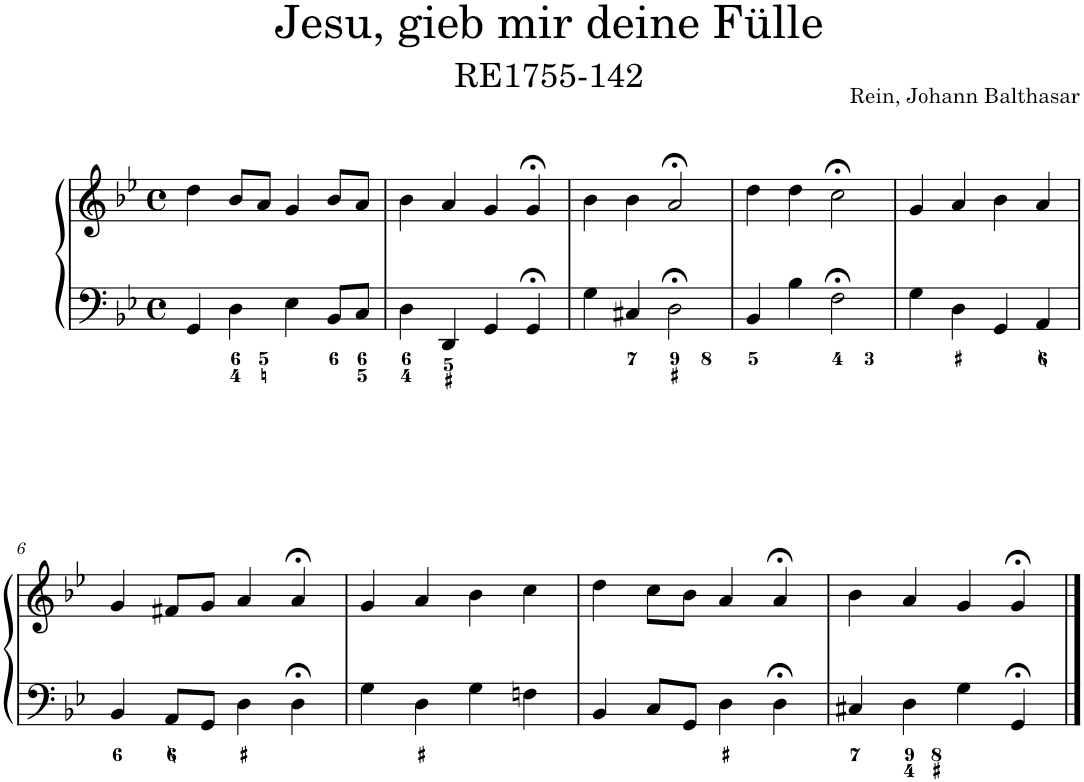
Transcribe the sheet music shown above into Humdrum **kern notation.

**kern	**kern
*part1	*part1
*staff2	*staff1
*I"Piano	*
*I'Pno.	*
*clefF4	*clefG2
*k[b-e-]	*k[b-e-]
*M4/4	*M4/4
*met(c)	*met(c)
=1	=1
4GG/	4dd\
4D\	8b-/L
.	8a/J
4E-\	4g/
8BB-/L	8b-/L
8C/J	8a/J
=2	=2
4D\	4b-\
4DD/	4a/
4GG/	4g/
4GG;</	4g;</
=3	=3
4G\	4b-\
4C#X/	4b-\
2D;<\	2a;</
=4	=4
4BB-/	4dd\
4B-\	4dd\
2F;<\	2cc;<\
=5	=5
4G\	4g/
4D\	4a/
4GG/	4b-\
4AA/	4a/
!!LO:LB:g=z
=6	=6
4BB-/	4g/
8AA/L	8f#X/L
8GG/J	8g/J
4D\	4a/
4D;<\	4a;</
=7	=7
4G\	4g/
4D\	4a/
4G\	4b-\
4Fn\	4cc\
=8	=8
4BB-/	4dd\
8C/L	8cc\L
8GG/J	8b-\J
4D\	4a/
4D;<\	4a;</
=9	=9
4C#X/	4b-\
4D\	4a/
4G\	4g/
4GG;</	4g;</
==	==
*-	*-
